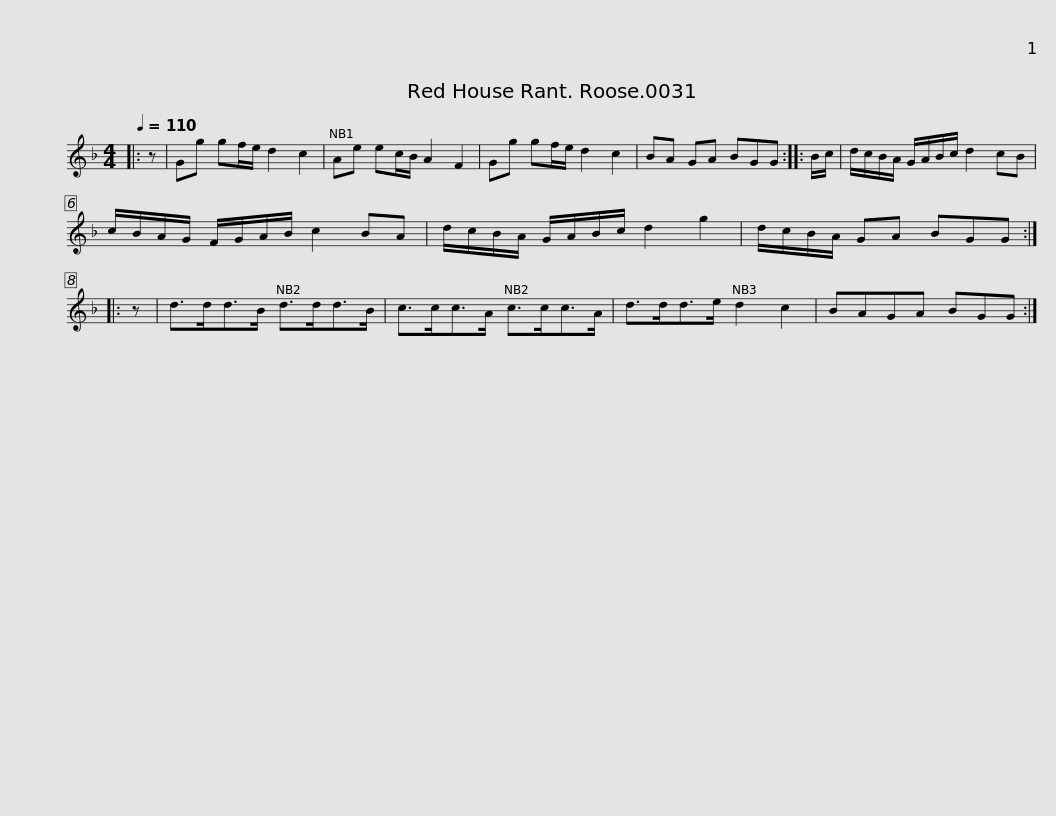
X:1
L:1/8
Q:1/4=110
M:4/4
I:linebreak $
K:F
V:1 treble
V:1
|: z | Gg gf/e/ d2 c2 | Ae ec/B/ A2 F2 | Gg gf/e/ d2 c2 | BA GA BGG :: %5
 B/c/ | d/c/B/A/ G/A/B/c/ d2 cB |$ c/B/A/G/ F/G/A/B/ c2 BA | d/c/B/A/ G/A/B/c/ d2 g2 | d/c/B/A/ GA BGG :: %10
 z | d>dd>B d>dd>B |$ c>cc>A c>cc>A | d>dd>e d2 c2 | BAGA BGG :| %15
